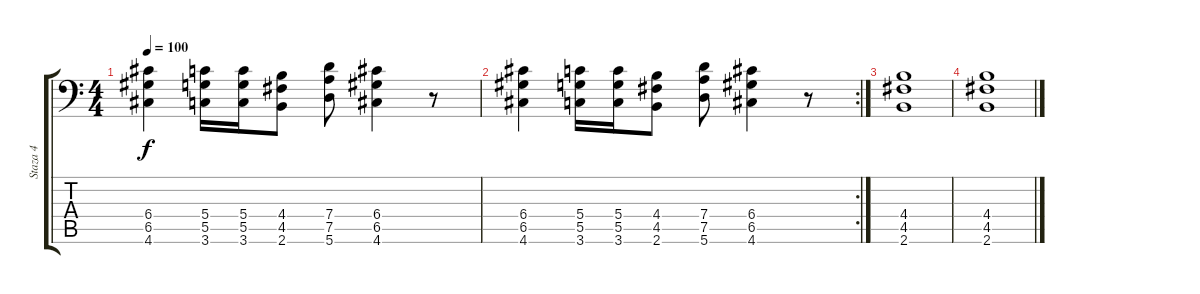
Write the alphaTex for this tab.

\track ("Staza 4" "Staza 4") {instrument distortionguitar}
\staff {score tabs}
\tuning (A3 E3 C3 G2 D2 A1) {hide}
\ts (4 4)
\tempo 100
\clef f4
\ks c
(6.4 6.5 4.6).4{dy f} (5.4 5.5 3.6).16 (5.4 5.5 3.6).16 (4.4 4.5 2.6).8 (7.4 7.5 5.6).8 (6.4 6.5 4.6).4 r.8 |
\rc 2
(6.4 6.5 4.6).4 (5.4 5.5 3.6).16 (5.4 5.5 3.6).16 (4.4 4.5 2.6).8 (7.4 7.5 5.6).8 (6.4 6.5 4.6).4 r.8 |
(4.4 4.5 2.6).1 |
(4.4 4.5 2.6).1
